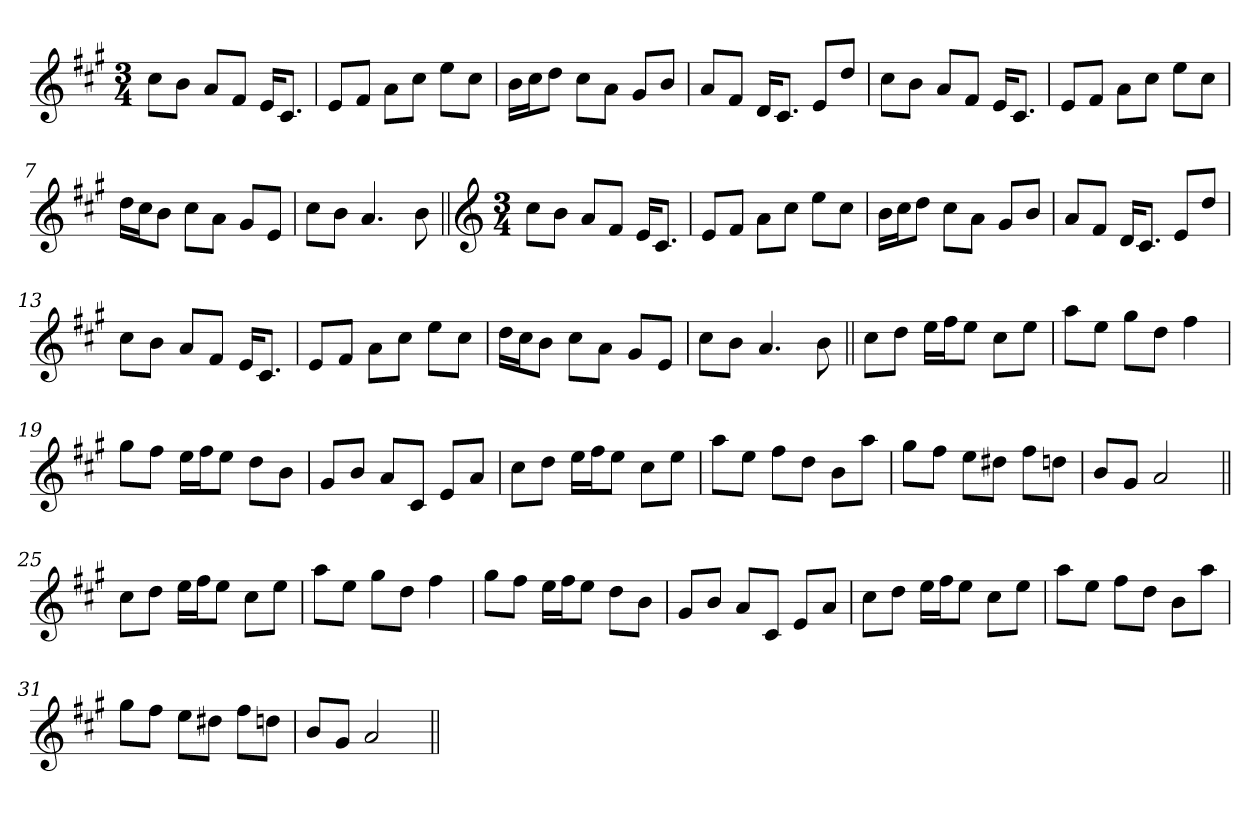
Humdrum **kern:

**kern
*part1
*staff1
*clefG2
*k[f#c#g#]
*A:
*M3/4
=1
8cc#\L
8b\J
8a/L
8f#/J
16e/KL
8.c#/J
=2
8e/L
8f#/J
8a\L
8cc#\J
8ee\L
8cc#\J
=3
16b\LL
16cc#\J
8dd\J
8cc#\L
8a\J
8g#/L
8b/J
=4
8a/L
8f#/J
16d/KL
8.c#/J
8e/L
8dd/J
=5
8cc#\L
8b\J
8a/L
8f#/J
16e/KL
8.c#/J
=6
8e/L
8f#/J
8a\L
8cc#\J
8ee\L
8cc#\J
!!LO:LB:g=z
=7
16dd\LL
16cc#\J
8b\J
8cc#\L
8a\J
8g#/L
8e/J
=8
8cc#\L
8b\J
4.a/
8b\
=9||
*clefG2
*M3/4
8cc#\L
8b\J
8a/L
8f#/J
16e/KL
8.c#/J
=10
8e/L
8f#/J
8a\L
8cc#\J
8ee\L
8cc#\J
=11
16b\LL
16cc#\J
8dd\J
8cc#\L
8a\J
8g#/L
8b/J
=12
8a/L
8f#/J
16d/KL
8.c#/J
8e/L
8dd/J
!!LO:LB:g=z
=13
8cc#\L
8b\J
8a/L
8f#/J
16e/KL
8.c#/J
=14
8e/L
8f#/J
8a\L
8cc#\J
8ee\L
8cc#\J
=15
16dd\LL
16cc#\J
8b\J
8cc#\L
8a\J
8g#/L
8e/J
=16
8cc#\L
8b\J
4.a/
8b\
=17||
8cc#\L
8dd\J
16ee\LL
16ff#\J
8ee\J
8cc#\L
8ee\J
=18
8aa\L
8ee\J
8gg#\L
8dd\J
4ff#\
!!LO:LB:g=z
=19
8gg#\L
8ff#\J
16ee\LL
16ff#\J
8ee\J
8dd\L
8b\J
=20
8g#/L
8b/J
8a/L
8c#/J
8e/L
8a/J
=21
8cc#\L
8dd\J
16ee\LL
16ff#\J
8ee\J
8cc#\L
8ee\J
=22
8aa\L
8ee\J
8ff#\L
8dd\J
8b\L
8aa\J
=23
8gg#\L
8ff#\J
8ee\L
8dd#X\J
8ff#\L
8ddn\J
=24
8b/L
8g#/J
2a/
!!LO:LB:g=z
=25||
8cc#\L
8dd\J
16ee\LL
16ff#\J
8ee\J
8cc#\L
8ee\J
=26
8aa\L
8ee\J
8gg#\L
8dd\J
4ff#\
=27
8gg#\L
8ff#\J
16ee\LL
16ff#\J
8ee\J
8dd\L
8b\J
=28
8g#/L
8b/J
8a/L
8c#/J
8e/L
8a/J
=29
8cc#\L
8dd\J
16ee\LL
16ff#\J
8ee\J
8cc#\L
8ee\J
=30
8aa\L
8ee\J
8ff#\L
8dd\J
8b\L
8aa\J
!!LO:LB:g=z
=31
8gg#\L
8ff#\J
8ee\L
8dd#X\J
8ff#\L
8ddn\J
=32
8b/L
8g#/J
2a/
=||
*-
